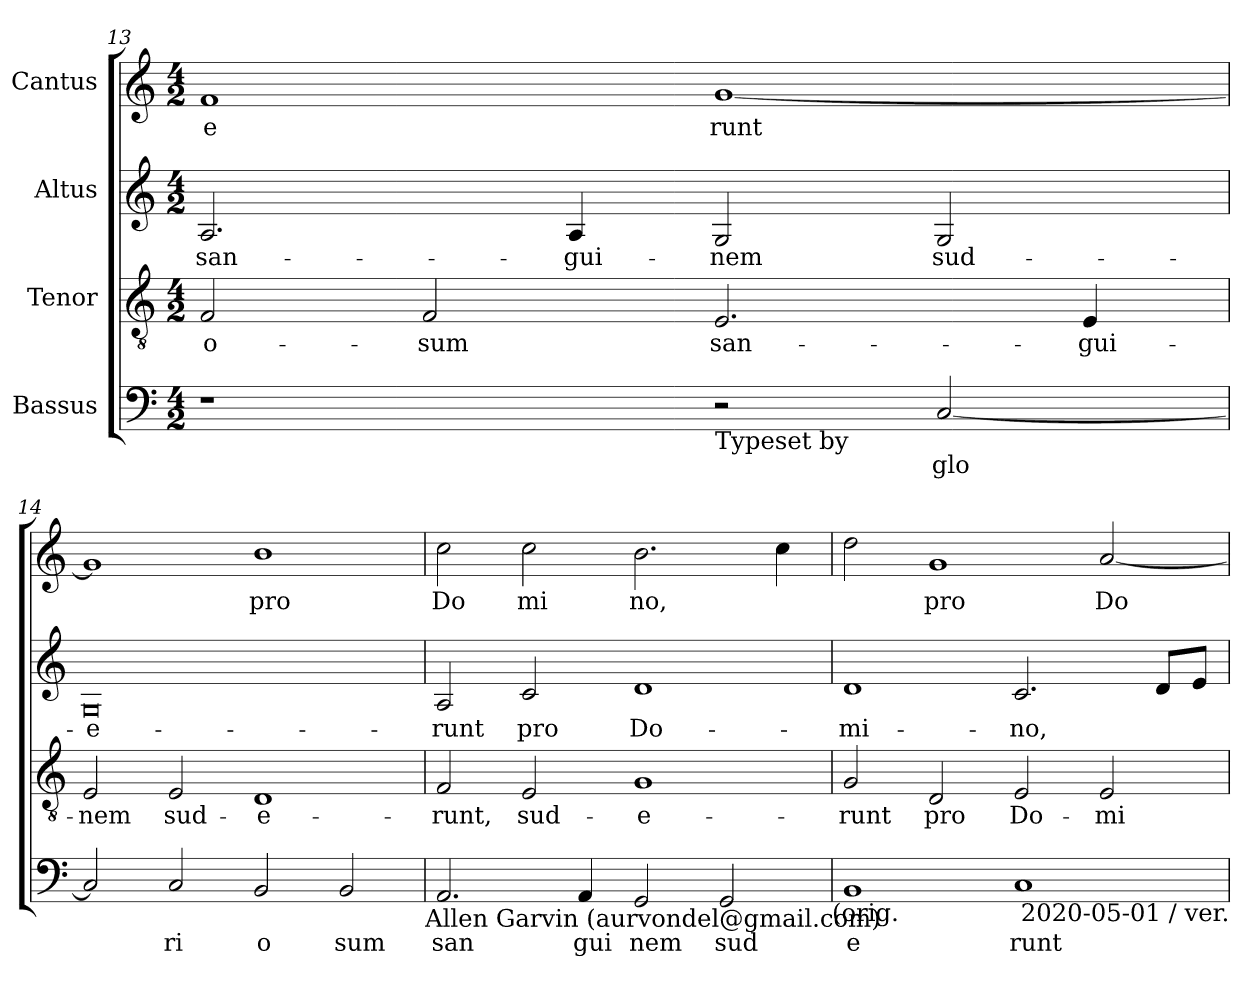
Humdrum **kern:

**kern	**text	**kern	**text	**kern	**text	**kern	**text
*part4	*part4	*part3	*part3	*part2	*part2	*part1	*part1
*staff4	*staff4	*staff3	*staff3	*staff2	*staff2	*staff1	*staff1
*I"Bassus	*	*I"Tenor	*	*I"Altus	*	*I"Cantus	*
!!LO:LB:g=z
*clefF4	*	*clefGv2	*	*clefG2	*	*clefG2	*
*M4/2	*	*M4/2	*	*M4/2	*	*M4/2	*
=13	=13	=13	=13	=13	=13	=13	=13
!	!	!	!LO:LY:b:cj	!	!LO:LY:b:cj	!	!LO:LY:b:cj
1r	.	2F/	-o-	2.A/	san-	1f	e
!	!	!	!LO:LY:b:cj	!	!	!	!
.	.	2F/	-sum	.	.	.	.
!	!	!	!	!	!LO:LY:b:cj	!	!
.	.	.	.	4A/	-gui-	.	.
!LO:TX:b:t=Typeset by	!	!	!	!	!	!	!
!	!	!	!LO:LY:b:cj	!	!LO:LY:b:cj	!	!LO:LY:b
2r	.	2.E/	san-	2G/	-nem	[<1g	runt
!	!LO:LY:b	!	!	!	!LO:LY:b:cj	!	!
[<2C/	glo	.	.	2G/	sud-	.	.
!	!	!	!LO:LY:b:cj	!	!	!	!
.	.	4E/	-gui-	.	.	.	.
=14	=14	=14	=14	=14	=14	=14	=14
!	!	!	!LO:LY:b:cj	!	!LO:LY:b:cj	!	!
2C/]	.	2E/	-nem	0G	-e-	1g]	.
!	!LO:LY:b:cj	!	!LO:LY:b:cj	!	!	!	!
2C/	ri	2E/	sud-	.	.	.	.
!	!LO:LY:b:cj	!	!LO:LY:b:cj	!	!	!	!LO:LY:b:cj
2BB/	o	1D	-e-	.	.	1b	pro
!	!LO:LY:b:cj	!	!	!	!	!	!
2BB/	sum	.	.	.	.	.	.
!LO:TX:b:t=Allen Garvin (aurvondel@gmail.com)	!	!	!	!	!	!	!
=15	=15	=15	=15	=15	=15	=15	=15
!	!LO:LY:b:cj	!	!LO:LY:b:cj	!	!LO:LY:b:cj	!	!LO:LY:b:cj
2.AA/	san	2F/	-runt,	2A/	-runt	2cc\	Do
!	!	!	!LO:LY:b:cj	!	!LO:LY:b:cj	!	!LO:LY:b:cj
.	.	2E/	sud-	2c/	pro	2cc\	mi
!	!LO:LY:b:cj	!	!	!	!	!	!
4AA/	gui	.	.	.	.	.	.
!	!LO:LY:b:cj	!	!LO:LY:b:cj	!	!LO:LY:b:cj	!	!LO:LY:b
2GG/	nem	1G	-e-	1d	Do-	2.b\	no,
!	!LO:LY:b:cj	!	!	!	!	!	!
2GG/	sud	.	.	.	.	.	.
.	.	.	.	.	.	4cc\	.
!LO:TX:b:t=(orig.	!	!	!	!	!	!	!
=16	=16	=16	=16	=16	=16	=16	=16
!	!LO:LY:b:cj	!	!LO:LY:b:cj	!	!LO:LY:b:cj	!	!
1BB	e	2G/	-runt	1d	-mi-	2dd\	.
!	!	!	!LO:LY:b:cj	!	!	!	!LO:LY:b:cj
.	.	2D/	pro	.	.	1g	pro
!	!LO:LY:b:cj	!	!LO:LY:b:cj	!	!LO:LY:b	!	!
1C	runt	2E/	Do-	2.c/	-no,	.	.
!	!	!	!LO:LY:b:cj	!	!	!	!LO:LY:b
.	.	2E/	-mi-	.	.	[<2a/	Do
.	.	.	.	8d/L	.	.	.
.	.	.	.	8e/J	.	.	.
!LO:TX:b:t=2020-05-01 / ver.	!	!	!	!	!	!	!
=	=	=	=	=	=	=	=
*-	*-	*-	*-	*-	*-	*-	*-
